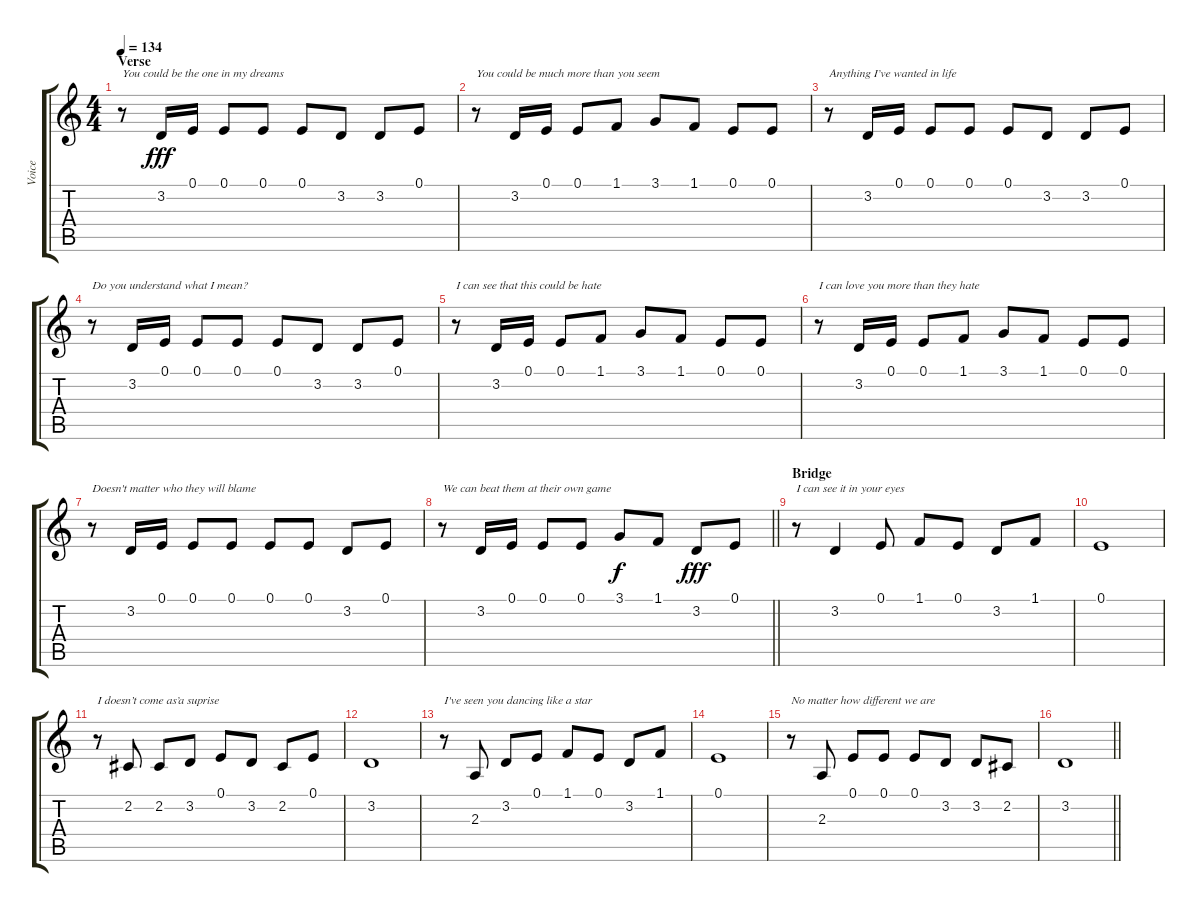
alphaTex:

\track ("Voice" "Voice") {instrument sopranosax}
\staff {score tabs}
\tuning (E4 B3 G3 D3 A2 E2) {hide}
\ts (4 4)
\section ("" "Verse")
\tempo 134
\clef g2
\ks c
r.8{txt "You could be the one in my dreams" dy fff} 3.2.16 0.1.16 0.1.8 0.1.8 0.1.8 3.2.8 3.2.8 0.1.8 |
r.8{txt "You could be much more than you seem"} 3.2.16 0.1.16 0.1.8 1.1.8 3.1.8 1.1.8 0.1.8 0.1.8 |
r.8{txt "Anything I’ve wanted in life"} 3.2.16 0.1.16 0.1.8 0.1.8 0.1.8 3.2.8 3.2.8 0.1.8 |
r.8{txt "Do you understand what I mean?"} 3.2.16 0.1.16 0.1.8 0.1.8 0.1.8 3.2.8 3.2.8 0.1.8 |
r.8{txt "I can see that this could be hate"} 3.2.16 0.1.16 0.1.8 1.1.8 3.1.8 1.1.8 0.1.8 0.1.8 |
r.8{txt "I can love you more than they hate"} 3.2.16 0.1.16 0.1.8 1.1.8 3.1.8 1.1.8 0.1.8 0.1.8 |
r.8{txt "Doesn't matter who they will blame"} 3.2.16 0.1.16 0.1.8 0.1.8 0.1.8 0.1.8 3.2.8 0.1.8 |
\barLineRight lightlight
r.8{txt "We can beat them at their own game"} 3.2.16 0.1.16 0.1.8 0.1.8 3.1.8{dy f} 1.1.8 3.2.8{dy fff} 0.1.8 |
\section ("" "Bridge")
r.8{txt "I can see it in your eyes"} 3.2.4 0.1.8 1.1.8 0.1.8 3.2.8 1.1.8 |
0.1.1 |
r.8{txt "I doesn’t come as’a suprise"} 2.2.8 2.2.8 3.2.8 0.1.8 3.2.8 2.2.8 0.1.8 |
3.2.1 |
r.8{txt "I've seen you dancing like a star"} 2.3.8 3.2.8 0.1.8 1.1.8 0.1.8 3.2.8 1.1.8 |
0.1.1 |
r.8{txt "No matter how different we are"} 2.3.8 0.1.8 0.1.8 0.1.8 3.2.8 3.2.8 2.2.8 |
\barLineRight lightlight
3.2.1
